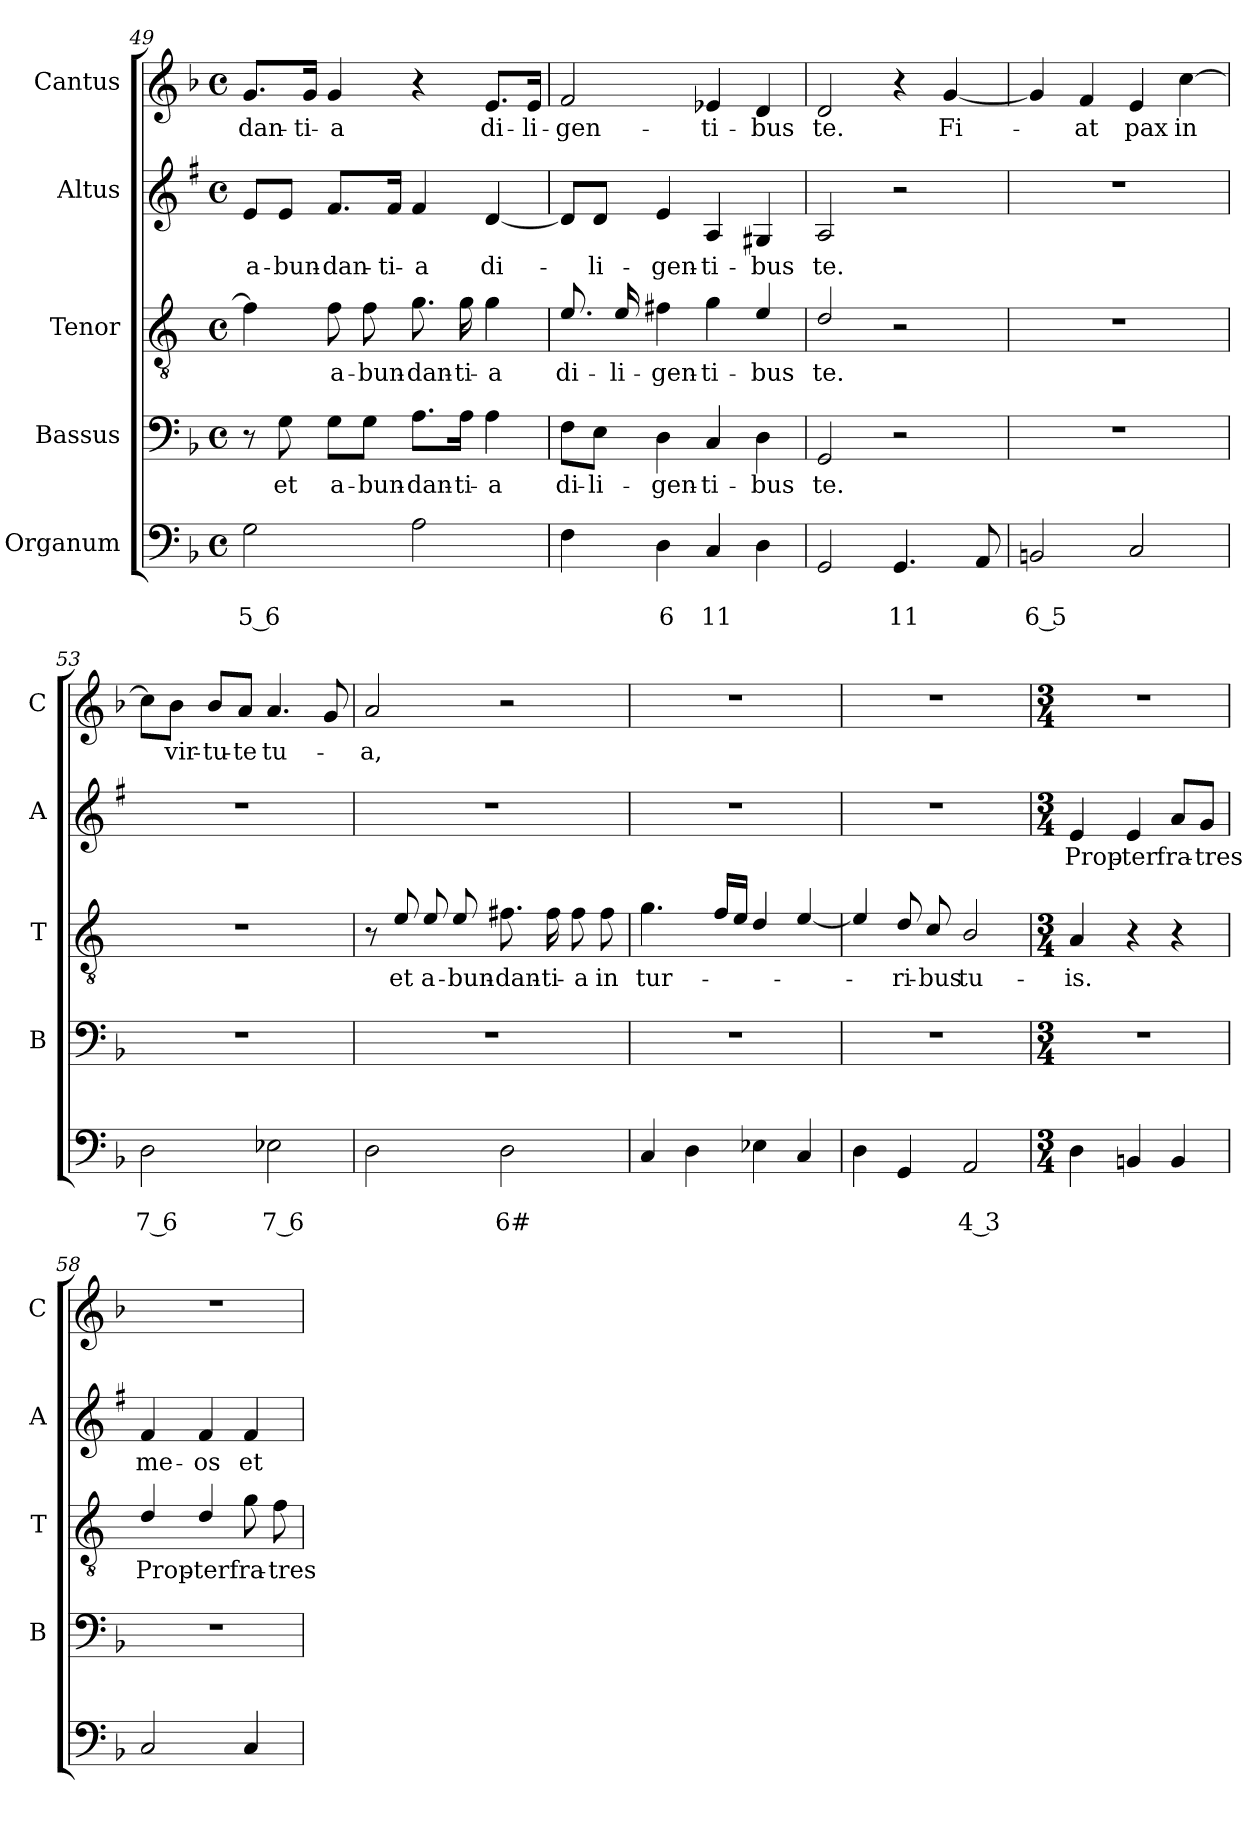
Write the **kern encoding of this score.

**kern	**text	**text	**kern	**text	**kern	**text	**kern	**text	**kern	**text
*part5	*part5	*part5	*part4	*part4	*part3	*part3	*part2	*part2	*part1	*part1
*staff5	*staff5	*staff5	*staff4	*staff4	*staff3	*staff3	*staff2	*staff2	*staff1	*staff1
*I"Organum	*	*	*I"Bassus	*	*I"Tenor	*	*I"Altus	*	*I"Cantus	*
*	*	*	*I'B	*	*I'T	*	*I'A	*	*I'C	*
*clefF4	*	*	*clefF4	*	*clefGv2	*	*clefG2	*	*clefG2	*
*	*	*	*	*	*ITrd4c7	*	*ITrd1c2	*	*	*
*k[b-]	*	*	*k[b-]	*	*k[b-]	*	*k[b-]	*	*k[b-]	*
*F:	*	*	*F:	*	*F:	*	*F:	*	*F:	*
*M4/4	*	*	*M4/4	*	*M4/4	*	*M4/4	*	*M4/4	*
*met(c)	*	*	*met(c)	*	*met(c)	*	*met(c)	*	*met(c)	*
=49	=49	=49	=49	=49	=49	=49	=49	=49	=49	=49
!	!	!LO:LY:b	!	!	!	!	!	!LO:LY:b	!	!LO:LY:b
2G\	.	5 6	8r	.	4B-\]	.	8d/L	a-	8.g/L	-dan-
!	!	!	!	!LO:LY:b	!	!	!	!LO:LY:b	!	!
.	.	.	8G\	et	.	.	8d/J	-bun-	.	.
!	!	!	!	!	!	!	!	!	!	!LO:LY:b
.	.	.	.	.	.	.	.	.	16g/Jk	-ti-
!	!	!	!	!LO:LY:b	!	!LO:LY:b	!	!LO:LY:b	!	!LO:LY:b
.	.	.	8G\L	a-	8B-\	a-	8.e/L	-dan-	4g/	-a
!	!	!	!	!LO:LY:b	!	!LO:LY:b	!	!	!	!
.	.	.	8G\J	-bun-	8B-\	-bun-	.	.	.	.
!	!	!	!	!	!	!	!	!LO:LY:b	!	!
.	.	.	.	.	.	.	16e/Jk	-ti-	.	.
!	!	!	!	!LO:LY:b	!	!LO:LY:b	!	!LO:LY:b	!	!
2A\	.	.	8.A\L	-dan-	8.c\	-dan-	4e/	-a	4r	.
!	!	!	!	!LO:LY:b	!	!LO:LY:b	!	!	!	!
.	.	.	16A\Jk	-ti-	16c\	-ti-	.	.	.	.
!	!	!	!	!LO:LY:b	!	!LO:LY:b	!	!LO:LY:b	!	!LO:LY:b
.	.	.	4A\	-a	4c\	-a	[4c/	di-	8.e/L	di-
!	!	!	!	!	!	!	!	!	!	!LO:LY:b
.	.	.	.	.	.	.	.	.	16e/Jk	-li-
!!LO:LB:g=z
=50	=50	=50	=50	=50	=50	=50	=50	=50	=50	=50
!	!	!	!	!LO:LY:b	!	!LO:LY:b	!	!	!	!LO:LY:b
4F\	.	.	8F\L	di-	8.A/	di-	8c/L]	.	2f/	-gen-
!	!	!	!	!LO:LY:b	!	!	!	!LO:LY:b	!	!
.	.	.	8E\J	-li-	.	.	8c/J	-li-	.	.
!	!	!	!	!	!	!LO:LY:b	!	!	!	!
.	.	.	.	.	16A/	-li-	.	.	.	.
!	!	!LO:LY:b	!	!LO:LY:b	!	!LO:LY:b	!	!LO:LY:b	!	!
4D\	.	6	4D\	-gen-	4Bn\	-gen-	4d/	-gen-	.	.
!	!	!LO:LY:b	!	!LO:LY:b	!	!LO:LY:b	!	!LO:LY:b	!	!LO:LY:b
4C/	.	11	4C/	-ti-	4c\	-ti-	4G/	-ti-	4e-X/	-ti-
!	!	!	!	!LO:LY:b	!	!LO:LY:b	!	!LO:LY:b	!	!LO:LY:b
4D\	.	.	4D\	-bus	4A/	-bus	4F#X/	-bus	4d/	-bus
=51	=51	=51	=51	=51	=51	=51	=51	=51	=51	=51
!	!	!	!	!LO:LY:b	!	!LO:LY:b	!	!LO:LY:b	!	!LO:LY:b
2GG/	.	.	2GG/	te.	2G/	te.	2G/	te.	2d/	te.
!	!	!LO:LY:b	!	!	!	!	!	!	!	!
4.GG/	.	11	2r	.	2r	.	2r	.	4r	.
!	!	!	!	!	!	!	!	!	!	!LO:LY:b
.	.	.	.	.	.	.	.	.	[4g/	Fi-
8AA/	.	.	.	.	.	.	.	.	.	.
=52	=52	=52	=52	=52	=52	=52	=52	=52	=52	=52
!	!	!LO:LY:b	!	!	!	!	!	!	!	!
2BBn/	.	6 5	1r	.	1r	.	1r	.	4g/]	.
!	!	!	!	!	!	!	!	!	!	!LO:LY:b
.	.	.	.	.	.	.	.	.	4f/	-at
!	!	!	!	!	!	!	!	!	!	!LO:LY:b
2C/	.	.	.	.	.	.	.	.	4e/	pax
!	!	!	!	!	!	!	!	!	!	!LO:LY:b
.	.	.	.	.	.	.	.	.	[4cc\	in
=53	=53	=53	=53	=53	=53	=53	=53	=53	=53	=53
!	!	!LO:LY:b	!	!	!	!	!	!	!	!
2D\	.	7 6	1r	.	1r	.	1r	.	8cc\L]	.
!	!	!	!	!	!	!	!	!	!	!LO:LY:b
.	.	.	.	.	.	.	.	.	8b-\J	vir-
!	!	!	!	!	!	!	!	!	!	!LO:LY:b
.	.	.	.	.	.	.	.	.	8b-/L	-tu-
!	!	!	!	!	!	!	!	!	!	!LO:LY:b
.	.	.	.	.	.	.	.	.	8a/J	-te
!	!	!LO:LY:b	!	!	!	!	!	!	!	!LO:LY:b
2E-X\	.	7 6	.	.	.	.	.	.	4.a/	tu-
.	.	.	.	.	.	.	.	.	8g/	.
=54	=54	=54	=54	=54	=54	=54	=54	=54	=54	=54
!	!	!	!	!	!	!	!	!	!	!LO:LY:b
2D\	.	.	1r	.	8r	.	1r	.	2a/	-a,
!	!	!	!	!	!	!LO:LY:b	!	!	!	!
.	.	.	.	.	8A/	et	.	.	.	.
!	!	!	!	!	!	!LO:LY:b	!	!	!	!
.	.	.	.	.	8A/	a-	.	.	.	.
!	!	!	!	!	!	!LO:LY:b	!	!	!	!
.	.	.	.	.	8A/	-bun-	.	.	.	.
!	!	!LO:LY:b	!	!	!	!LO:LY:b	!	!	!	!
2D\	.	6#	.	.	8.Bn\	-dan-	.	.	2r	.
!	!	!	!	!	!	!LO:LY:b	!	!	!	!
.	.	.	.	.	16B\	-ti-	.	.	.	.
!	!	!	!	!	!	!LO:LY:b	!	!	!	!
.	.	.	.	.	8B\	-a	.	.	.	.
!	!	!	!	!	!	!LO:LY:b	!	!	!	!
.	.	.	.	.	8B\	in	.	.	.	.
=55	=55	=55	=55	=55	=55	=55	=55	=55	=55	=55
!	!	!	!	!	!	!LO:LY:b	!	!	!	!
4C/	.	.	1r	.	4.c\	tur-	1r	.	1r	.
4D\	.	.	.	.	.	.	.	.	.	.
.	.	.	.	.	16B-/LL	.	.	.	.	.
.	.	.	.	.	16A/JJ	.	.	.	.	.
4E-X\	.	.	.	.	4G/	.	.	.	.	.
4C/	.	.	.	.	[4A/	.	.	.	.	.
!!LO:PB:g=z
=56	=56	=56	=56	=56	=56	=56	=56	=56	=56	=56
4D\	.	.	1r	.	4A/]	.	1r	.	1r	.
!	!	!	!	!	!	!LO:LY:b	!	!	!	!
4GG/	.	.	.	.	8G/	-ri-	.	.	.	.
!	!	!	!	!	!	!LO:LY:b	!	!	!	!
.	.	.	.	.	8F/	-bus	.	.	.	.
!	!	!LO:LY:b	!	!	!	!LO:LY:b	!	!	!	!
2AA/	.	4 3	.	.	2E/	tu-	.	.	.	.
=57	=57	=57	=57	=57	=57	=57	=57	=57	=57	=57
*M3/4	*	*	*M3/4	*	*M3/4	*	*M3/4	*	*M3/4	*
!	!	!	!	!	!	!LO:LY:b	!	!LO:LY:b	!	!
4D\	.	.	2.r	.	4D/	-is.	4d/	Prop-	2.r	.
!	!	!	!	!	!	!	!	!LO:LY:b	!	!
4BBn/	.	.	.	.	4r	.	4d/	-ter	.	.
!	!	!	!	!	!	!	!	!LO:LY:b	!	!
4BB/	.	.	.	.	4r	.	8g/L	fra-	.	.
!	!	!	!	!	!	!	!	!LO:LY:b	!	!
.	.	.	.	.	.	.	8f/J	-tres	.	.
=58	=58	=58	=58	=58	=58	=58	=58	=58	=58	=58
!	!	!	!	!	!	!LO:LY:b	!	!LO:LY:b	!	!
2C/	.	.	2.r	.	4G/	Prop-	4e/	me-	2.r	.
!	!	!	!	!	!	!LO:LY:b	!	!LO:LY:b	!	!
.	.	.	.	.	4G/	-ter	4e/	-os	.	.
!	!	!	!	!	!	!LO:LY:b	!	!LO:LY:b	!	!
4C/	.	.	.	.	8c\	fra-	4e/	et	.	.
!	!	!	!	!	!	!LO:LY:b	!	!	!	!
.	.	.	.	.	8B-\	-tres	.	.	.	.
=	=	=	=	=	=	=	=	=	=	=
*-	*-	*-	*-	*-	*-	*-	*-	*-	*-	*-
